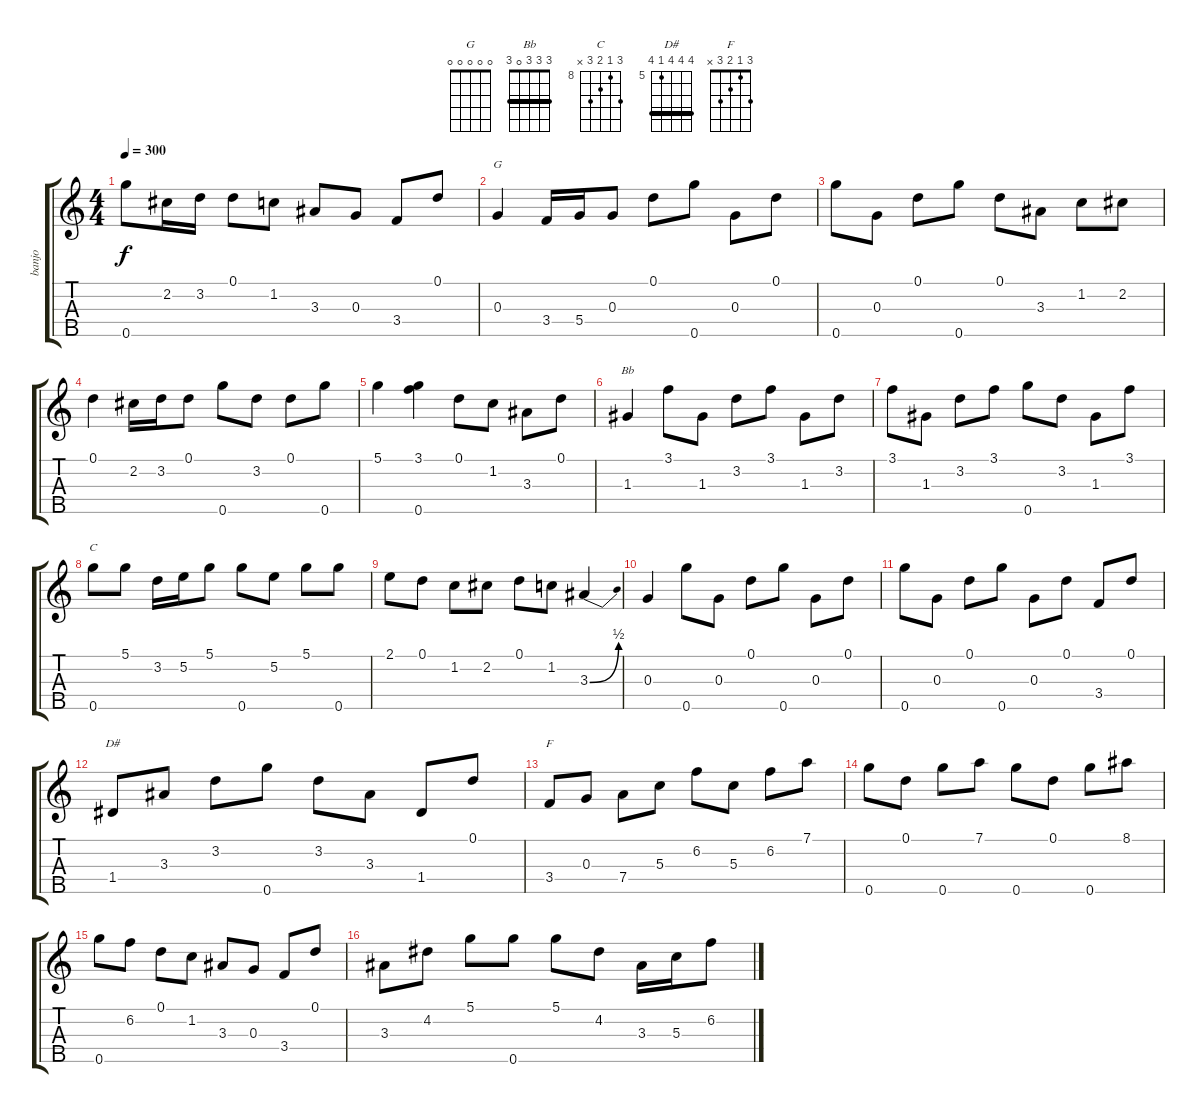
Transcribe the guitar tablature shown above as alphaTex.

\track ("banjo" "banjo") {instrument banjo}
\staff {score tabs}
\tuning (D4 B3 G3 D3 G4) {hide}
\displaytranspose 12
\chord ("G" 0 0 0 0 0)
\chord ("Bb" 3 3 3 0 3) {barre 3}
\chord ("C" 10 8 9 10 x) {firstfret 8}
\chord ("D#" 8 8 8 5 8) {firstfret 5 barre 8}
\chord ("F" 3 1 2 3 x)
\ts (4 4)
\tempo 300
\clef g2
\ks c
0.5.8{dy f} 2.2.16 3.2.16 0.1.8 1.2.8 3.3.8 0.3.8 3.4.8 0.1.8 |
0.3.4{ch "G"} 3.4.16 5.4.16 0.3.8 0.1.8 0.5.8 0.3.8 0.1.8 |
0.5.8 0.3.8 0.1.8 0.5.8 0.1.8 3.3.8 1.2.8 2.2.8 |
0.1.4 2.2.16 3.2.16 0.1.8 0.5.8 3.2.8 0.1.8 0.5.8 |
5.1.4 (3.1 0.5).4 0.1.8 1.2.8 3.3.8 0.1.8 |
1.3.4{ch "Bb"} 3.1.8 1.3.8 3.2.8 3.1.8 1.3.8 3.2.8 |
3.1.8 1.3.8 3.2.8 3.1.8 0.5.8 3.2.8 1.3.8 3.1.8 |
0.5.8{ch "C"} 5.1.8 3.2.16 5.2.16 5.1.8 0.5.8 5.2.8 5.1.8 0.5.8 |
2.1.8 0.1.8 1.2.8 2.2.8 0.1.8 1.2.8 3.3{be (bend 0 0 60 2)}.4 |
0.3.4 0.5.8 0.3.8 0.1.8 0.5.8 0.3.8 0.1.8 |
0.5.8 0.3.8 0.1.8 0.5.8 0.3.8 0.1.8 3.4.8 0.1.8 |
1.4.8{ch "D#"} 3.3.8 3.2.8 0.5.8 3.2.8 3.3.8 1.4.8 0.1.8 |
3.4.8{ch "F"} 0.3.8 7.4.8 5.3.8 6.2.8 5.3.8 6.2.8 7.1.8 |
0.5.8 0.1.8 0.5.8 7.1.8 0.5.8 0.1.8 0.5.8 8.1.8 |
0.5.8 6.2.8 0.1.8 1.2.8 3.3.8 0.3.8 3.4.8 0.1.8 |
3.3.8 4.2.8 5.1.8 0.5.8 5.1.8 4.2.8 3.3.16 5.3.16 6.2.8
